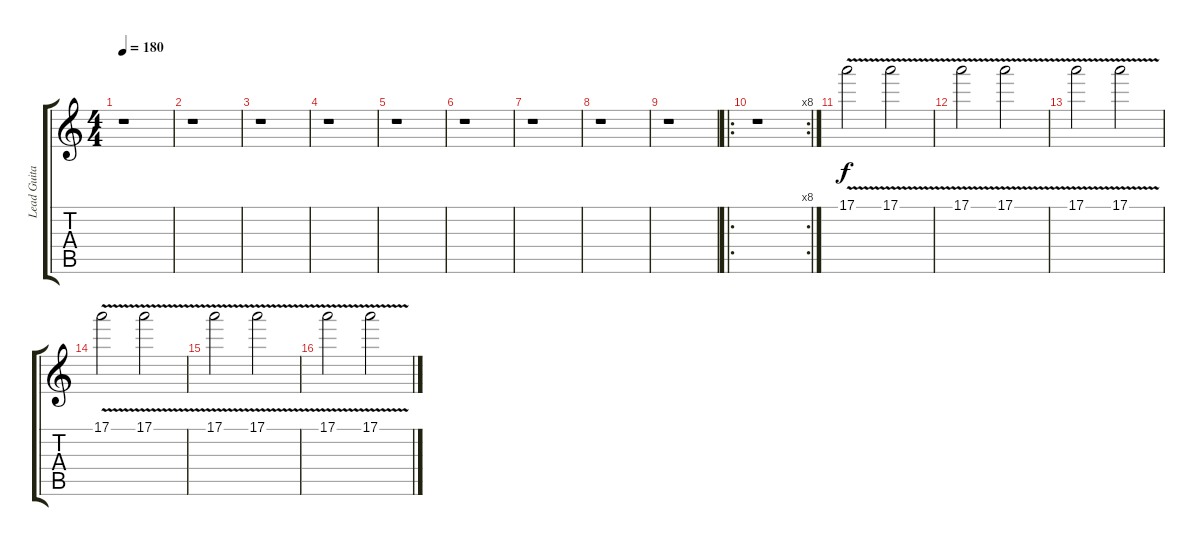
\track ("Lead Guitar" "Lead Guita") {instrument distortionguitar}
\staff {score tabs}
\tuning (E4 B3 G3 D3 A2 E2) {hide}
\ts (4 4)
\tempo 180
\clef g2
\ks c
r.1{dy f} |
r.1 |
r.1 |
r.1 |
r.1 |
r.1 |
r.1 |
r.1 |
r.1 |
\ro
\rc 8
r.1 |
17.1{v}.2 17.1{v}.2 |
17.1{v}.2 17.1{v}.2 |
17.1{v}.2 17.1{v}.2 |
17.1{v}.2 17.1{v}.2 |
17.1{v}.2 17.1{v}.2 |
17.1{v}.2 17.1{v}.2
